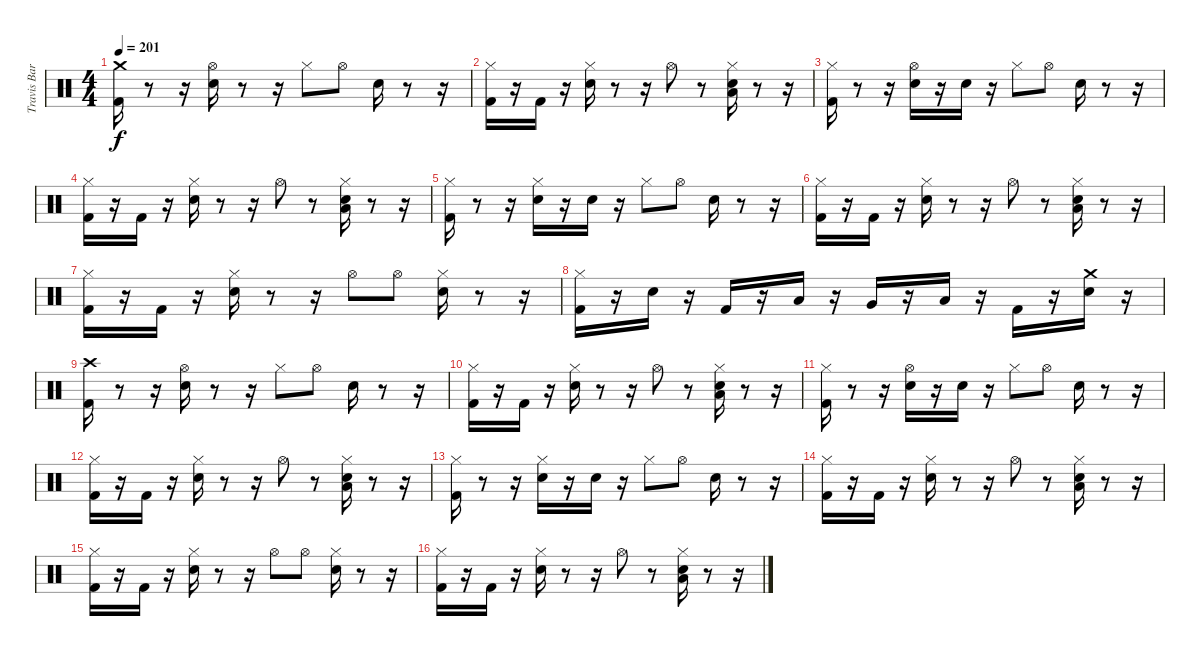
\track ("Travis Barker(drum)" "Travis Bar") {instrument percussion}
\staff {score}
\articulation defaults
\ts (4 4)
\tempo 201
\clef neutral
\ks c
("Kick (hit) 2" "Crash medium (hit)").16{dy f} r.8 r.16 ("Electric Snare (hit)" "Hi-Hat (open)").16 r.8 r.16 "Hi-Hat (closed)".8 "Hi-Hat (open)".8 "Electric Snare (hit)".16 r.8 r.16 |
("Hi-Hat (closed)" "Kick (hit) 2").16 r.16 "Kick (hit) 2".16 r.16 ("Electric Snare (hit)" "Hi-Hat (closed)").16 r.8 r.16 "Hi-Hat (open)".8 r.8 ("Electric Snare (hit)" "Low Tom (hit)" "Hi-Hat (closed)").16 r.8 r.16 |
("Kick (hit) 2" "Hi-Hat (closed)").16 r.8 r.16 ("Electric Snare (hit)" "Hi-Hat (open)").16 r.16 "Electric Snare (hit)".16 r.16 "Hi-Hat (closed)".8 "Hi-Hat (open)".8 "Electric Snare (hit)".16 r.8 r.16 |
("Hi-Hat (closed)" "Kick (hit) 2").16 r.16 "Kick (hit) 2".16 r.16 ("Electric Snare (hit)" "Hi-Hat (closed)").16 r.8 r.16 "Hi-Hat (open)".8 r.8 ("Electric Snare (hit)" "Low Tom (hit)" "Hi-Hat (closed)").16 r.8 r.16 |
("Kick (hit) 2" "Hi-Hat (closed)").16 r.8 r.16 ("Electric Snare (hit)" "Hi-Hat (closed)").16 r.16 "Electric Snare (hit)".16 r.16 "Hi-Hat (closed)".8 "Hi-Hat (open)".8 "Electric Snare (hit)".16 r.8 r.16 |
("Hi-Hat (closed)" "Kick (hit) 2").16 r.16 "Kick (hit) 2".16 r.16 ("Electric Snare (hit)" "Hi-Hat (closed)").16 r.8 r.16 "Hi-Hat (open)".8 r.8 ("Electric Snare (hit)" "Low Tom (hit)" "Hi-Hat (closed)").16 r.8 r.16 |
("Kick (hit) 2" "Hi-Hat (closed)").16 r.16 "Kick (hit) 2".16 r.16 ("Electric Snare (hit)" "Hi-Hat (closed)").16 r.8 r.16 "Hi-Hat (open)".8 "Hi-Hat (open)".8 ("Electric Snare (hit)" "Hi-Hat (closed)").16 r.8 r.16 |
("Hi-Hat (closed)" "Kick (hit) 2").16 r.16 "Electric Snare (hit)".16 r.16 "Kick (hit) 2".16 r.16 "Low Tom (hit)".16 r.16 "Very Low Tom (hit)".16 r.16 "Low Floor Tom (hit)".16 r.16 "Kick (hit) 2".16 r.16 ("Crash medium (hit)" "Electric Snare (hit)").16 r.16 |
("Kick (hit) 2" "Crash high (hit)").16 r.8 r.16 ("Electric Snare (hit)" "Hi-Hat (open)").16 r.8 r.16 "Hi-Hat (closed)".8 "Hi-Hat (open)".8 "Electric Snare (hit)".16 r.8 r.16 |
("Hi-Hat (closed)" "Kick (hit) 2").16 r.16 "Kick (hit) 2".16 r.16 ("Electric Snare (hit)" "Hi-Hat (closed)").16 r.8 r.16 "Hi-Hat (open)".8 r.8 ("Electric Snare (hit)" "Low Tom (hit)" "Hi-Hat (closed)").16 r.8 r.16 |
("Kick (hit) 2" "Hi-Hat (closed)").16 r.8 r.16 ("Electric Snare (hit)" "Hi-Hat (open)").16 r.16 "Electric Snare (hit)".16 r.16 "Hi-Hat (closed)".8 "Hi-Hat (open)".8 "Electric Snare (hit)".16 r.8 r.16 |
("Hi-Hat (closed)" "Kick (hit) 2").16 r.16 "Kick (hit) 2".16 r.16 ("Electric Snare (hit)" "Hi-Hat (closed)").16 r.8 r.16 "Hi-Hat (open)".8 r.8 ("Electric Snare (hit)" "Low Tom (hit)" "Hi-Hat (closed)").16 r.8 r.16 |
("Kick (hit) 2" "Hi-Hat (closed)").16 r.8 r.16 ("Electric Snare (hit)" "Hi-Hat (closed)").16 r.16 "Electric Snare (hit)".16 r.16 "Hi-Hat (closed)".8 "Hi-Hat (open)".8 "Electric Snare (hit)".16 r.8 r.16 |
("Hi-Hat (closed)" "Kick (hit) 2").16 r.16 "Kick (hit) 2".16 r.16 ("Electric Snare (hit)" "Hi-Hat (closed)").16 r.8 r.16 "Hi-Hat (open)".8 r.8 ("Electric Snare (hit)" "Low Tom (hit)" "Hi-Hat (closed)").16 r.8 r.16 |
("Kick (hit) 2" "Hi-Hat (closed)").16 r.16 "Kick (hit) 2".16 r.16 ("Electric Snare (hit)" "Hi-Hat (closed)").16 r.8 r.16 "Hi-Hat (open)".8 "Hi-Hat (open)".8 ("Electric Snare (hit)" "Hi-Hat (closed)").16 r.8 r.16 |
("Hi-Hat (closed)" "Kick (hit) 2").16 r.16 "Kick (hit) 2".16 r.16 ("Electric Snare (hit)" "Hi-Hat (closed)").16 r.8 r.16 "Hi-Hat (open)".8 r.8 ("Electric Snare (hit)" "Low Tom (hit)" "Hi-Hat (closed)").16 r.8 r.16
